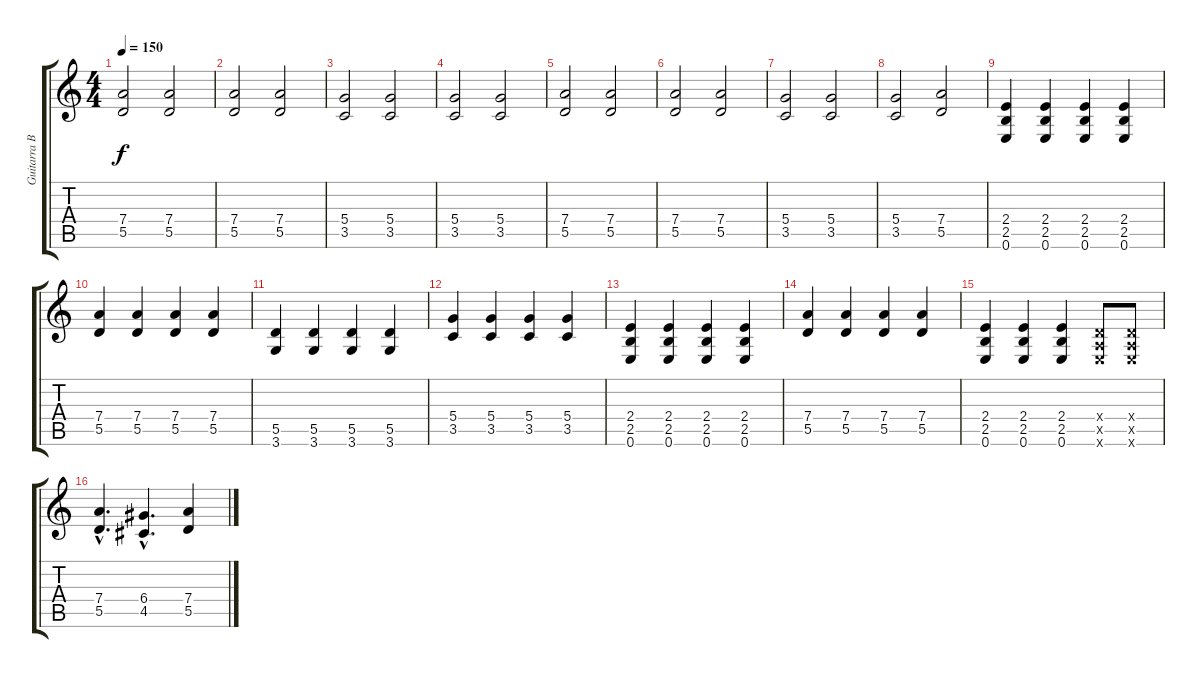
\track ("Guitarra Base & Solo" "Guitarra B") {instrument distortionguitar}
\staff {score tabs}
\tuning (E4 B3 G3 D3 A2 E2) {hide}
\ts (4 4)
\tempo 150
\clef g2
\ks c
(7.4 5.5).2{dy f} (7.4 5.5).2 |
(7.4 5.5).2 (7.4 5.5).2 |
(5.4 3.5).2 (5.4 3.5).2 |
(5.4 3.5).2 (5.4 3.5).2 |
(7.4 5.5).2 (7.4 5.5).2 |
(7.4 5.5).2 (7.4 5.5).2 |
(5.4 3.5).2 (5.4 3.5).2 |
(5.4 3.5).2 (7.4 5.5).2 |
(2.4 2.5 0.6).4 (2.4 2.5 0.6).4 (2.4 2.5 0.6).4 (2.4 2.5 0.6).4 |
(7.4 5.5).4 (7.4 5.5).4 (7.4 5.5).4 (7.4 5.5).4 |
(5.5 3.6).4 (5.5 3.6).4 (5.5 3.6).4 (5.5 3.6).4 |
(5.4 3.5).4 (5.4 3.5).4 (5.4 3.5).4 (5.4 3.5).4 |
(2.4 2.5 0.6).4 (2.4 2.5 0.6).4 (2.4 2.5 0.6).4 (2.4 2.5 0.6).4 |
(7.4 5.5).4 (7.4 5.5).4 (7.4 5.5).4 (7.4 5.5).4 |
(2.4 2.5 0.6).4 (2.4 2.5 0.6).4 (2.4 2.5 0.6).4 (0.4{x} 0.5{x} 0.6{x}).8 (0.4{x} 0.5{x} 0.6{x}).8 |
(7.4{hac} 5.5{hac}).4{d} (6.4{hac} 4.5{hac}).4{d} (7.4 5.5).4
